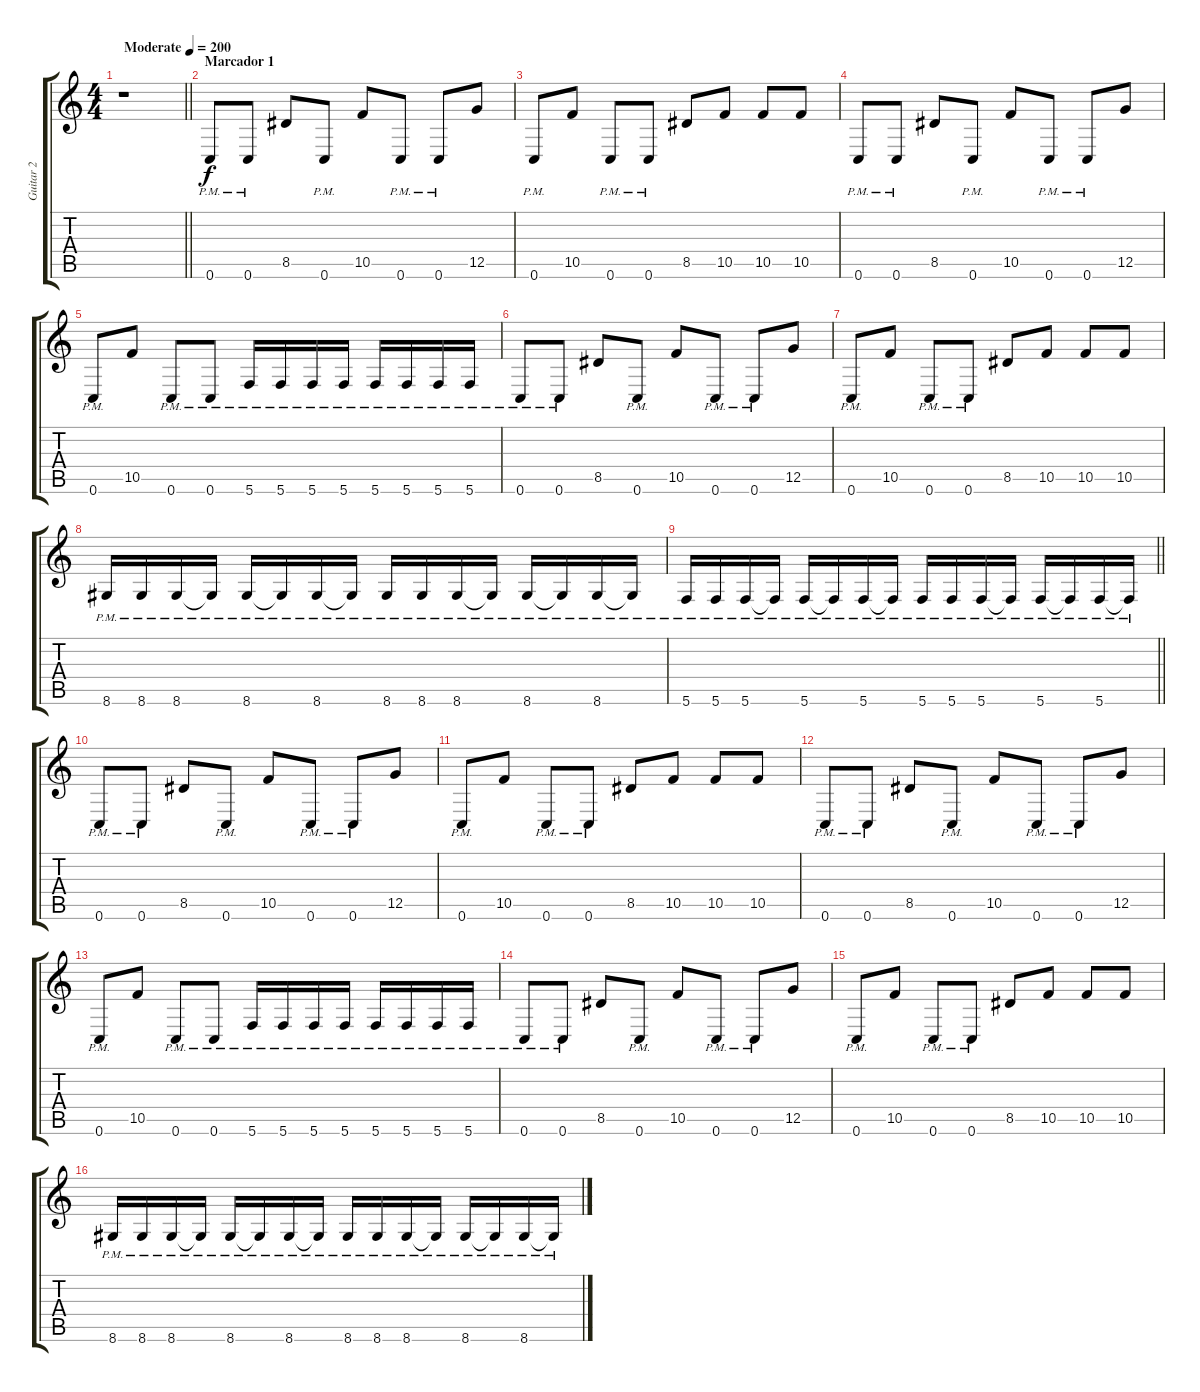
\track ("Guitar 2" "Guitar 2") {instrument distortionguitar}
\staff {score tabs}
\tuning (D4 A3 F3 C3 G2 C2) {hide}
\ts (4 4)
\tempo (200 "Moderate")
\clef g2
\barLineRight lightlight
\ks c
r.1{dy f instrument distortionguitar} |
\section ("" "Marcador 1")
0.6{pm}.8 0.6{pm}.8 8.5.8 0.6{pm}.8 10.5.8 0.6{pm}.8 0.6{pm}.8 12.5.8 |
0.6{pm}.8 10.5.8 0.6{pm}.8 0.6{pm}.8 8.5.8 10.5.8 10.5.8 10.5.8 |
0.6{pm}.8 0.6{pm}.8 8.5.8 0.6{pm}.8 10.5.8 0.6{pm}.8 0.6{pm}.8 12.5.8 |
0.6{pm}.8 10.5.8 0.6{pm}.8 0.6{pm}.8 5.6{pm}.16 5.6{pm}.16 5.6{pm}.16 5.6{pm}.16 5.6{pm}.16 5.6{pm}.16 5.6{pm}.16 5.6{pm}.16 |
0.6{pm}.8 0.6{pm}.8 8.5.8 0.6{pm}.8 10.5.8 0.6{pm}.8 0.6{pm}.8 12.5.8 |
0.6{pm}.8 10.5.8 0.6{pm}.8 0.6{pm}.8 8.5.8 10.5.8 10.5.8 10.5.8 |
8.6{pm}.16 8.6{pm}.16 8.6{pm}.16 8.6{pm t}.16 8.6{pm}.16 8.6{pm t}.16 8.6{pm}.16 8.6{pm t}.16 8.6{pm}.16 8.6{pm}.16 8.6{pm}.16 8.6{pm t}.16 8.6{pm}.16 8.6{pm t}.16 8.6{pm}.16 8.6{pm t}.16 |
\barLineRight lightlight
5.6{pm}.16 5.6{pm}.16 5.6{pm}.16 5.6{pm t}.16 5.6{pm}.16 5.6{pm t}.16 5.6{pm}.16 5.6{pm t}.16 5.6{pm}.16 5.6{pm}.16 5.6{pm}.16 5.6{pm t}.16 5.6{pm}.16 5.6{pm t}.16 5.6{pm}.16 5.6{pm t}.16 |
0.6{pm}.8 0.6{pm}.8 8.5.8 0.6{pm}.8 10.5.8 0.6{pm}.8 0.6{pm}.8 12.5.8 |
0.6{pm}.8 10.5.8 0.6{pm}.8 0.6{pm}.8 8.5.8 10.5.8 10.5.8 10.5.8 |
0.6{pm}.8 0.6{pm}.8 8.5.8 0.6{pm}.8 10.5.8 0.6{pm}.8 0.6{pm}.8 12.5.8 |
0.6{pm}.8 10.5.8 0.6{pm}.8 0.6{pm}.8 5.6{pm}.16 5.6{pm}.16 5.6{pm}.16 5.6{pm}.16 5.6{pm}.16 5.6{pm}.16 5.6{pm}.16 5.6{pm}.16 |
0.6{pm}.8 0.6{pm}.8 8.5.8 0.6{pm}.8 10.5.8 0.6{pm}.8 0.6{pm}.8 12.5.8 |
0.6{pm}.8 10.5.8 0.6{pm}.8 0.6{pm}.8 8.5.8 10.5.8 10.5.8 10.5.8 |
8.6{pm}.16 8.6{pm}.16 8.6{pm}.16 8.6{pm t}.16 8.6{pm}.16 8.6{pm t}.16 8.6{pm}.16 8.6{pm t}.16 8.6{pm}.16 8.6{pm}.16 8.6{pm}.16 8.6{pm t}.16 8.6{pm}.16 8.6{pm t}.16 8.6{pm}.16 8.6{pm t}.16
